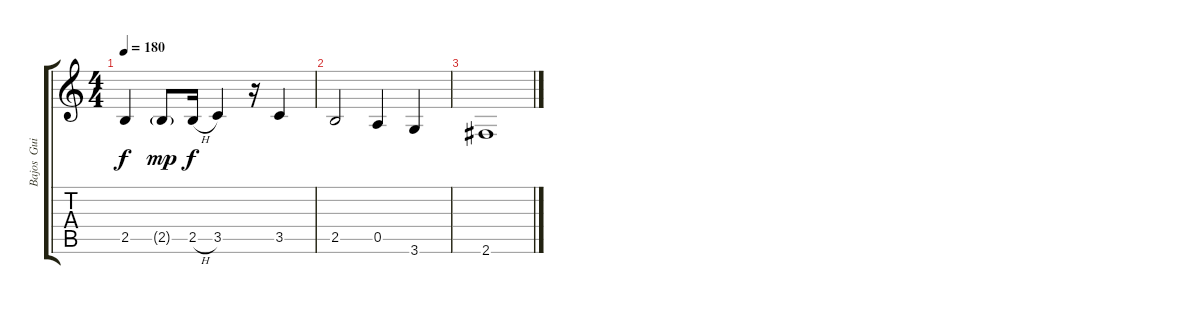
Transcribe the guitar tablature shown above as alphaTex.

\track ("Bajos  Guitarra" "Bajos  Gui") {instrument acousticguitarnylon}
\staff {score tabs}
\tuning (E4 B3 G3 D3 A2 E2) {hide}
\ts (4 4)
\tempo 180
\clef g2
\ks c
2.5.4{dy f} 2.5{g}.8{dy mp} 2.5{h}.16{dy f} 3.5.4 r.16 3.5.4 |
2.5.2 0.5.4 3.6.4 |
2.6.1
